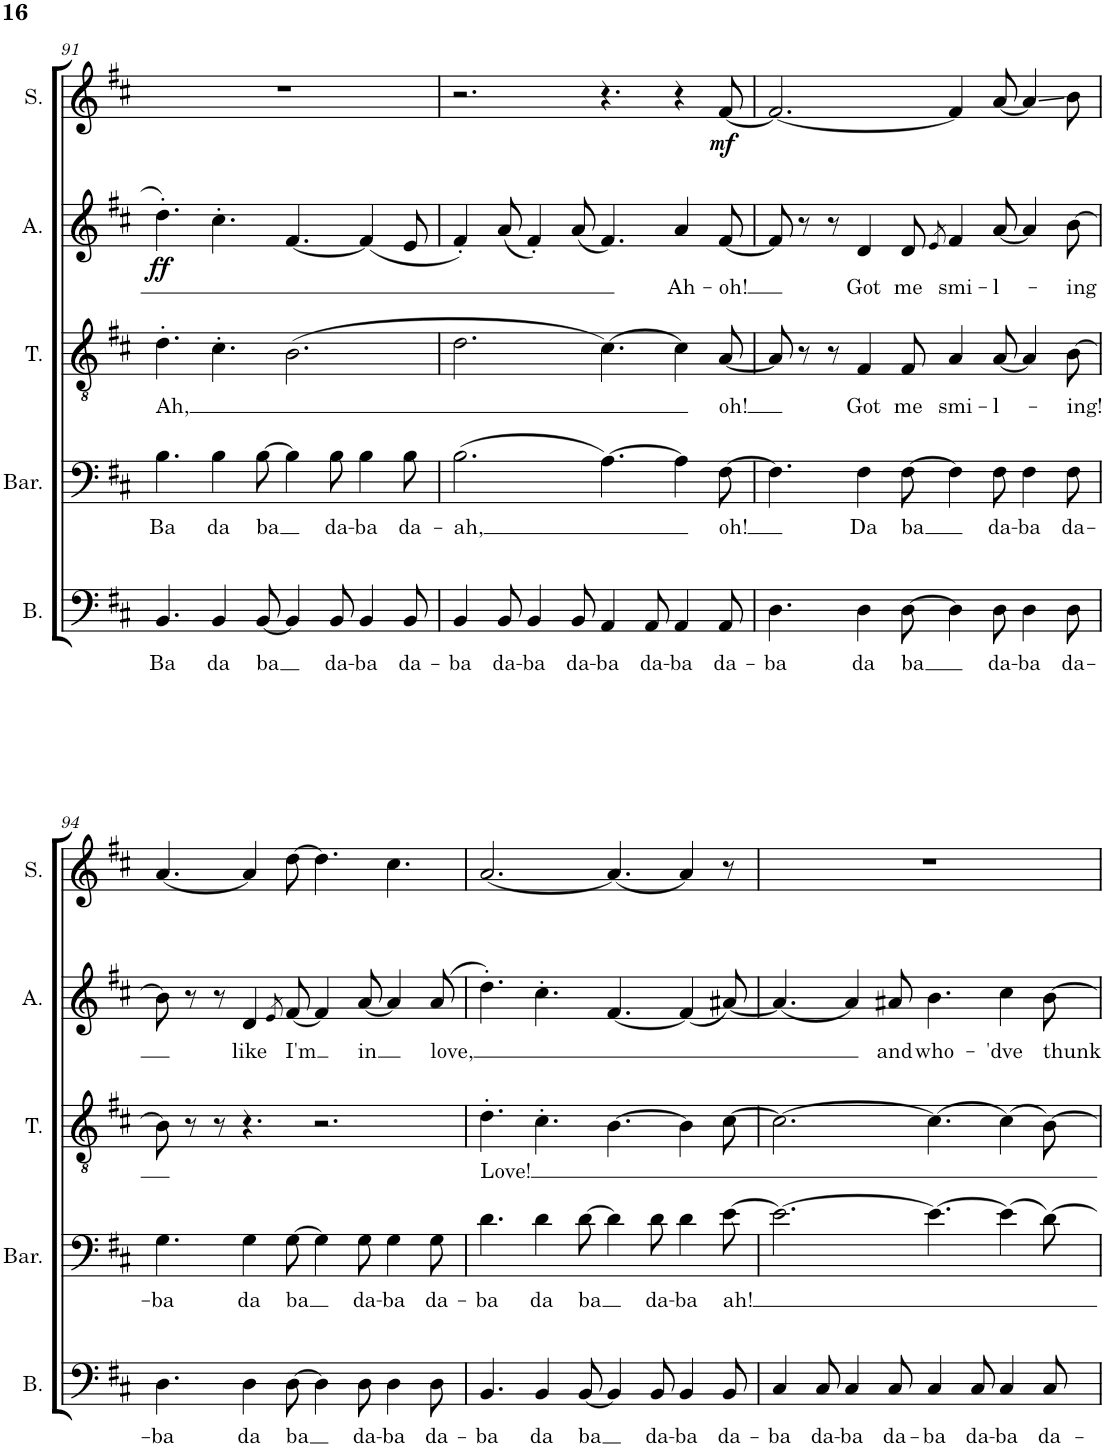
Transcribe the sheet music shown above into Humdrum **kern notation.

**kern	**text	**kern	**text	**kern	**text	**kern	**text	**dynam	**kern	**dynam
*part5	*part5	*part4	*part4	*part3	*part3	*part2	*part2	*part2	*part1	*part1
*staff5	*staff5	*staff4	*staff4	*staff3	*staff3	*staff2	*staff2	*staff2	*staff1	*staff1
*I"Bass	*	*I"Baritone	*	*I"Tenor	*	*I"Alto	*	*	*I"Soprano	*
*I'B.	*	*I'Bar.	*	*I'T.	*	*I'A.	*	*	*I'S.	*
!!LO:PB:g=z
*clefF4	*	*clefF4	*	*clefGv2	*	*clefG2	*	*	*clefG2	*
*k[f#c#]	*	*k[f#c#]	*	*k[f#c#]	*	*k[f#c#]	*	*	*k[f#c#]	*
*M12/8	*	*M12/8	*	*M12/8	*	*M12/8	*	*	*M12/8	*
=91	=91	=91	=91	=91	=91	=91	=91	=91	=91	=91
!	!LO:LY:b	!	!LO:LY:b	!	!LO:LY:b	!	!	!LO:DY:b	!	!
4.BB/	-Ba	4.B\	-Ba	4.d'\	Ah,	4.dd'\	.	ff	1.r	.
!	!LO:LY:b	!	!LO:LY:b	!	!	!	!	!	!	!
4BB/	da	4B\	da	4.c#'\	.	4.cc#'\	.	.	.	.
!	!LO:LY:b	!	!LO:LY:b	!	!	!	!	!	!	!
[8BB/	ba	[8B\	ba	.	.	.	.	.	.	.
4BB/]	.	4B\]	.	(2.B\	.	[4.f#/	.	.	.	.
!	!LO:LY:b	!	!LO:LY:b	!	!	!	!	!	!	!
8BB/	da-	8B\	da-	.	.	.	.	.	.	.
!	!LO:LY:b	!	!LO:LY:b	!	!	!	!	!	!	!
4BB/	-ba	4B\	-ba	.	.	(4f#/]	.	.	.	.
!	!LO:LY:b	!	!LO:LY:b	!	!	!	!	!	!	!
8BB/	da-	8B\	da-	.	.	8e/	.	.	.	.
=92	=92	=92	=92	=92	=92	=92	=92	=92	=92	=92
!	!LO:LY:b	!	!LO:LY:b	!	!	!	!	!	!	!
4BB/	-ba	(2.B\	ah,	2.d\	.	4f#'/)	.	.	2.r	.
!	!LO:LY:b	!	!	!	!	!	!	!	!	!
8BB/	da-	.	.	.	.	(8a/	.	.	.	.
!	!LO:LY:b	!	!	!	!	!	!	!	!	!
4BB/	-ba	.	.	.	.	4f#'/)	.	.	.	.
!	!LO:LY:b	!	!	!	!	!	!	!	!	!
8BB/	da-	.	.	.	.	(8a/	.	.	.	.
!	!LO:LY:b	!	!	!	!	!	!	!	!	!
4AA/	-ba	[4.A\)	.	[4.c#\)	.	4.f#/)	.	.	4.r	.
!	!LO:LY:b	!	!	!	!	!	!	!	!	!
8AA/	da-	.	.	.	.	.	.	.	.	.
!	!LO:LY:b	!	!	!	!	!	!LO:LY:b	!	!	!
4AA/	-ba	4A\]	.	4c#\]	.	4a/	Ah-	.	4r	.
!	!LO:LY:b	!	!LO:LY:b	!	!LO:LY:b	!	!LO:LY:b	!	!	!LO:DY:b
8AA/	da-	[8F#\	oh!	[8A/	oh!	[8f#/	-oh!	.	[8f#/	mf
=93	=93	=93	=93	=93	=93	=93	=93	=93	=93	=93
!	!LO:LY:b	!	!	!	!	!	!	!	!	!
4.D\	-ba	4.F#\]	.	8A/]	.	8f#/]	.	.	2.f#/_	.
.	.	.	.	8r	.	8r	.	.	.	.
.	.	.	.	8r	.	8r	.	.	.	.
!	!LO:LY:b	!	!LO:LY:b	!	!LO:LY:b	!	!LO:LY:b	!	!	!
4D\	da	4F#\	Da	4F#/	Got	4d/	Got	.	.	.
!	!LO:LY:b	!	!LO:LY:b	!	!LO:LY:b	!	!LO:LY:b	!	!	!
[8D\	ba	[8F#\	ba	8F#/	me	8d/	me	.	.	.
.	.	.	.	.	.	8qe/	.	.	.	.
!	!	!	!	!	!LO:LY:b	!	!LO:LY:b	!	!	!
4D\]	.	4F#\]	.	4A/	smi-	4f#/	smi-	.	4f#/]	.
!	!LO:LY:b	!	!LO:LY:b	!	!LO:LY:b	!	!LO:LY:b	!	!	!
8D\	da-	8F#\	da-	[8A/	-l-	[8a/	-l-	.	[8a/	.
!	!LO:LY:b	!	!LO:LY:b	!	!	!	!	!	!	!
4D\	-ba	4F#\	-ba	4A/]	.	4a/]	.	.	4a/]	.
!	!LO:LY:b	!	!LO:LY:b	!	!LO:LY:b	!	!LO:LY:b	!	!	!
8D\	da-	8F#\	da-	[8B\	-ing!	[8b\	-ing	.	8b\	.
!!LO:LB:g=z
=94	=94	=94	=94	=94	=94	=94	=94	=94	=94	=94
!	!LO:LY:b	!	!LO:LY:b	!	!	!	!	!	!	!
4.D\	-ba	4.G\	-ba	8B\]	.	8b\]	.	.	[4.a/	.
.	.	.	.	8r	.	8r	.	.	.	.
.	.	.	.	8r	.	8r	.	.	.	.
!	!LO:LY:b	!	!LO:LY:b	!	!	!	!LO:LY:b	!	!	!
4D\	da	4G\	da	4.r	.	4d/	like	.	4a/]	.
.	.	.	.	.	.	8qe/	.	.	.	.
!	!LO:LY:b	!	!LO:LY:b	!	!	!	!LO:LY:b	!	!	!
[8D\	ba	[8G\	ba	.	.	[8f#/	I'm	.	[8dd\	.
4D\]	.	4G\]	.	2.r	.	4f#/]	.	.	4.dd\]	.
!	!LO:LY:b	!	!LO:LY:b	!	!	!	!LO:LY:b	!	!	!
8D\	da-	8G\	da-	.	.	[8a/	in	.	.	.
!	!LO:LY:b	!	!LO:LY:b	!	!	!	!	!	!	!
4D\	-ba	4G\	-ba	.	.	4a/]	.	.	4.cc#\	.
!	!LO:LY:b	!	!LO:LY:b	!	!	!	!LO:LY:b	!	!	!
8D\	da-	8G\	da-	.	.	(8a/	love,	.	.	.
=95	=95	=95	=95	=95	=95	=95	=95	=95	=95	=95
!	!LO:LY:b	!	!LO:LY:b	!	!LO:LY:b	!	!	!	!	!
4.BB/	-ba	4.d\	-ba	4.d'\	Love!	4.dd'\)	.	.	[2.a/	.
!	!LO:LY:b	!	!LO:LY:b	!	!	!	!	!	!	!
4BB/	da	4d\	da	4.c#'\	.	4.cc#'\	.	.	.	.
!	!LO:LY:b	!	!LO:LY:b	!	!	!	!	!	!	!
[8BB/	ba	[8d\	ba	.	.	.	.	.	.	.
4BB/]	.	4d\]	.	[4.B\	.	[4.f#/	.	.	4.a/_	.
!	!LO:LY:b	!	!LO:LY:b	!	!	!	!	!	!	!
8BB/	da-	8d\	da-	.	.	.	.	.	.	.
!	!LO:LY:b	!	!LO:LY:b	!	!	!	!	!	!	!
4BB/	-ba	4d\	-ba	4B\]	.	(4f#/]	.	.	4a/]	.
!	!LO:LY:b	!	!LO:LY:b	!	!	!	!	!	!	!
8BB/	da-	[8e\	ah!	[8c#\	.	[8a#X/)	.	.	8r	.
=96	=96	=96	=96	=96	=96	=96	=96	=96	=96	=96
!	!LO:LY:b	!	!	!	!	!	!	!	!	!
4C#/	-ba	2.e\_	.	2.c#\_	.	4.a#/_	.	.	1.r	.
!	!LO:LY:b	!	!	!	!	!	!	!	!	!
8C#/	da-	.	.	.	.	.	.	.	.	.
!	!LO:LY:b	!	!	!	!	!	!	!	!	!
4C#/	-ba	.	.	.	.	4a#/]	.	.	.	.
!	!LO:LY:b	!	!	!	!	!	!LO:LY:b	!	!	!
8C#/	da-	.	.	.	.	8a#X/	and	.	.	.
!	!LO:LY:b	!	!	!	!	!	!LO:LY:b	!	!	!
4C#/	-ba	4.e\_	.	4.c#\_	.	4.b\	who-	.	.	.
!	!LO:LY:b	!	!	!	!	!	!	!	!	!
8C#/	da-	.	.	.	.	.	.	.	.	.
!	!LO:LY:b	!	!	!	!	!	!LO:LY:b	!	!	!
4C#/	-ba	(4e\]	.	(4c#\]	.	4cc#\	-'dve	.	.	.
!	!LO:LY:b	!	!	!	!	!	!LO:LY:b	!	!	!
8C#/	da-	[8d\)	.	[8B\)	.	[8b\	thunk	.	.	.
=	=	=	=	=	=	=	=	=	=	=
*-	*-	*-	*-	*-	*-	*-	*-	*-	*-	*-
